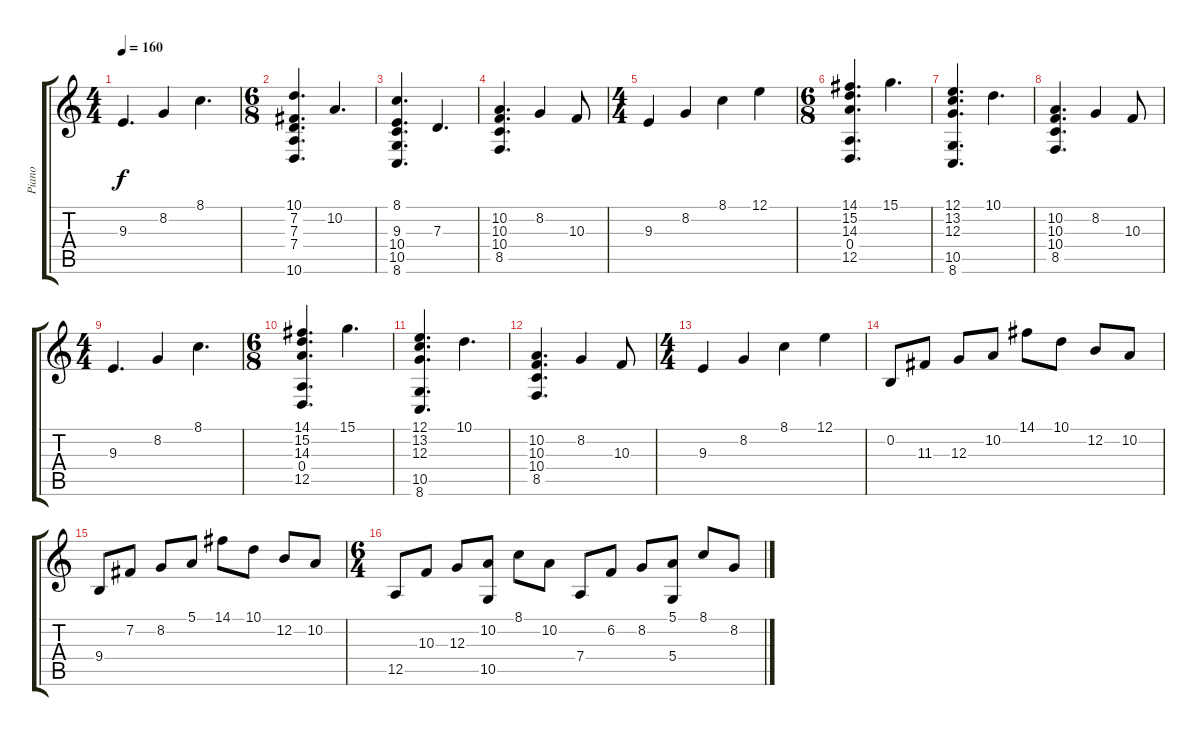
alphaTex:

\track ("Piano" "Piano") {instrument acousticgrandpiano}
\staff {score tabs}
\tuning (E4 B3 G3 D3 A2 E2) {hide}
\ts (4 4)
\tempo 160
\clef g2
\ks c
9.3.4{d dy f} 8.2.4 8.1.4{d} |
\ts (6 8)
(10.1 7.2 7.3 7.4 10.6).4{d} 10.2.4{d} |
(8.1 9.3 10.4 10.5 8.6).4{d} 7.3.4{d} |
(10.2 10.3 10.4 8.5).4{d} 8.2.4 10.3.8 |
\ts (4 4)
9.3.4 8.2.4 8.1.4 12.1.4 |
\ts (6 8)
(14.1 15.2 14.3 0.4 12.5).4{d} 15.1.4{d} |
(12.1 13.2 12.3 10.5 8.6).4{d} 10.1.4{d} |
(10.2 10.3 10.4 8.5).4{d} 8.2.4 10.3.8 |
\ts (4 4)
9.3.4{d} 8.2.4 8.1.4{d} |
\ts (6 8)
(14.1 15.2 14.3 0.4 12.5).4{d} 15.1.4{d} |
(12.1 13.2 12.3 10.5 8.6).4{d} 10.1.4{d} |
(10.2 10.3 10.4 8.5).4{d} 8.2.4 10.3.8 |
\ts (4 4)
9.3.4 8.2.4 8.1.4 12.1.4 |
0.2.8 11.3.8 12.3.8 10.2.8 14.1.8 10.1.8 12.2.8 10.2.8 |
9.4.8 7.2.8 8.2.8 5.1.8 14.1.8 10.1.8 12.2.8 10.2.8 |
\ts (6 4)
12.5.8 10.3.8 12.3.8 (10.2 10.5).8 8.1.8 10.2.8 7.4.8 6.2.8 8.2.8 (5.1 5.4).8 8.1.8 8.2.8
